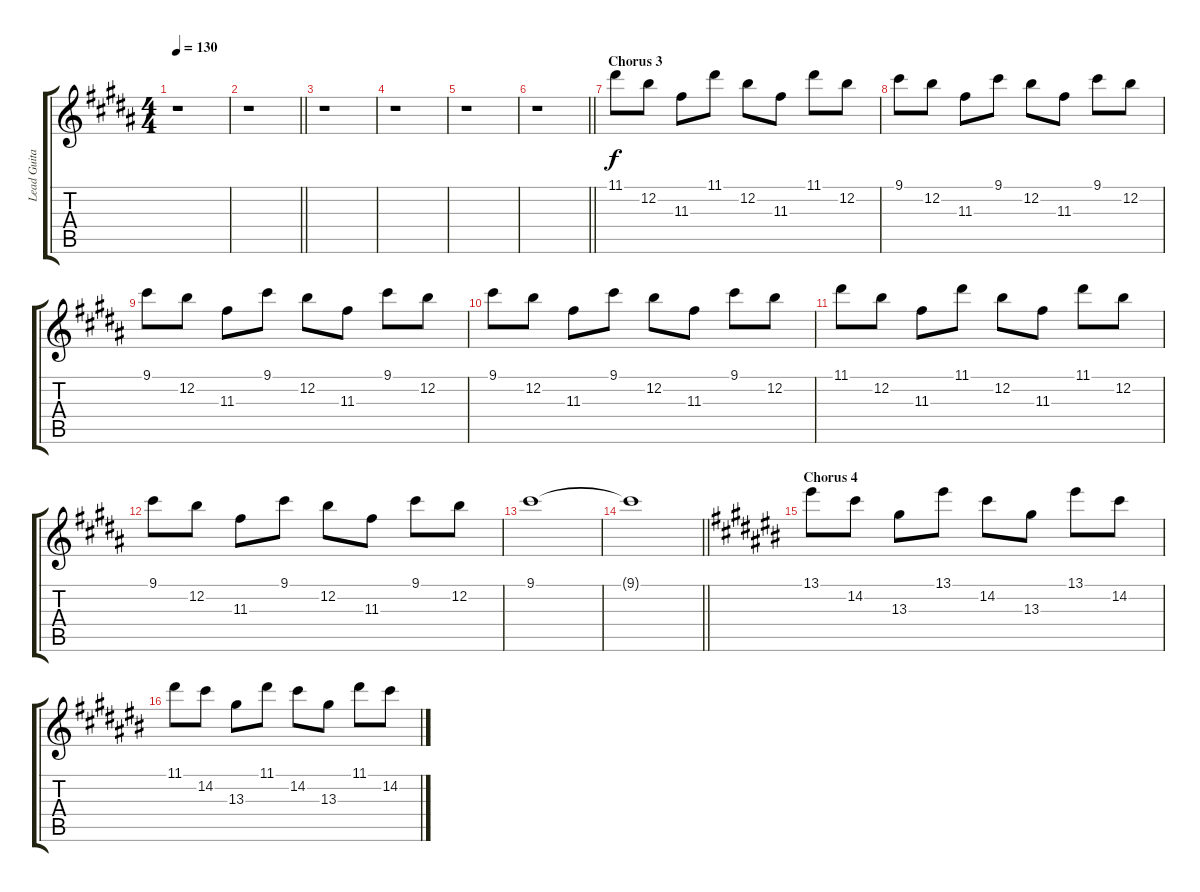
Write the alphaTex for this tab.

\track ("Lead Guitar" "Lead Guita") {instrument electricguitarclean}
\staff {score tabs}
\tuning (E4 B3 G3 D3 A2 E2) {hide}
\ts (4 4)
\tempo 130
\clef g2
\ks b
r.1{dy f} |
\barLineRight lightlight
r.1 |
r.1 |
r.1 |
r.1 |
\barLineRight lightlight
r.1 |
\section ("" "Chorus 3")
11.1.8 12.2.8 11.3.8 11.1.8 12.2.8 11.3.8 11.1.8 12.2.8 |
9.1.8 12.2.8 11.3.8 9.1.8 12.2.8 11.3.8 9.1.8 12.2.8 |
9.1.8 12.2.8 11.3.8 9.1.8 12.2.8 11.3.8 9.1.8 12.2.8 |
9.1.8 12.2.8 11.3.8 9.1.8 12.2.8 11.3.8 9.1.8 12.2.8 |
11.1.8 12.2.8 11.3.8 11.1.8 12.2.8 11.3.8 11.1.8 12.2.8 |
9.1.8 12.2.8 11.3.8 9.1.8 12.2.8 11.3.8 9.1.8 12.2.8 |
9.1.1 |
\barLineRight lightlight
9.1{t}.1 |
\section ("" "Chorus 4")
\ks c#
13.1.8 14.2.8 13.3.8 13.1.8 14.2.8 13.3.8 13.1.8 14.2.8 |
11.1.8 14.2.8 13.3.8 11.1.8 14.2.8 13.3.8 11.1.8 14.2.8
